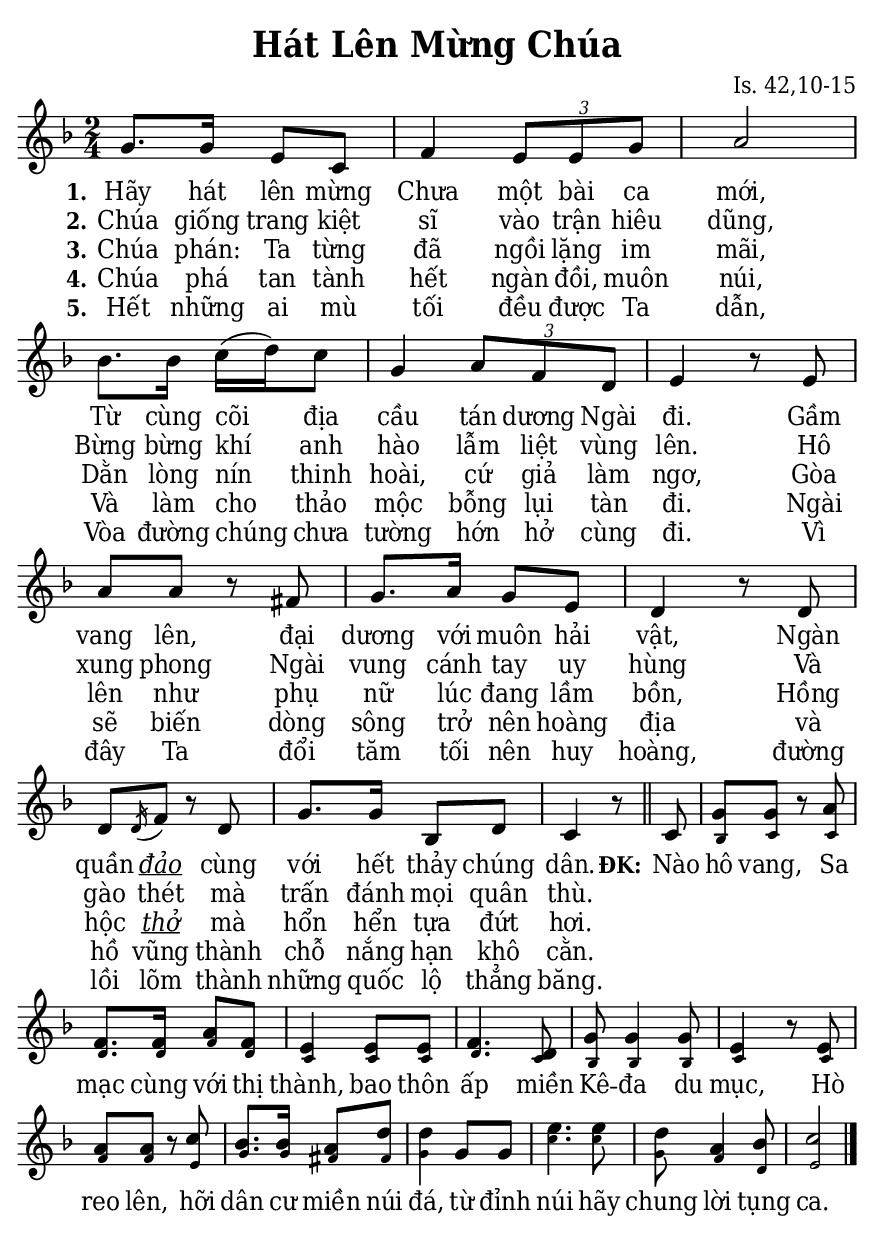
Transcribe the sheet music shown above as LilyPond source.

% Cài đặt chung\
\version "2.22.1"
\include "english.ly"

\header {
  title = "Hát Lên Mừng Chúa"
  composer = "Is. 42,10-15"
  %arranger = "Lm. Kim Long"
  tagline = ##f
}

% Nhạc phiên khúc
nhacPhienKhucSop = \relative c'' {
  g8. g16 e8 c |
  f4 \tuplet 3/2 { e8 e g } |
  a2 |
  bf8. bf16 c (d) c8 |
  g4 \tuplet 3/2 { a8 f d } |
  e4 r8 e |
  a a r fs |
  g8. a16 g8 e |
  d4 r8 d |
  d \slashedGrace { d16 ( } f8) r d |
  g8. g16 bf,8 d |
  c4 r8 \bar "||"
  
  c |
  g' g r a |
  f8. f16 a8 f |
  e4 e8 e |
  f4. d8 |
  g g4 g8 |
  e4 r8 e |
  a a r c |
  bf8. bf16 a8 d |
  d4 g,8 g |
  e'4. e8 |
  d a4 bf8 |
  c2 \bar "|."
}

nhacPhienKhucAlto = \relative c' {
  R2*11
  r4.
  c8 |
  bf c r c |
  d8. d16 f8 d |
  c4 c8 c |
  d4. c8 |
  bf bf4 bf8 |
  c4 r8 c |
  f f r e |
  g8. g16 fs8 fs |
  g4 g8 g |
  c4. c8 |
  g8 f4 d8 |
  e2
}

% Lời phiên khúc
loiPhienKhucSop = \lyrics {
  <<
    {
      \set stanza = "1."
      Hãy hát lên mừng Chưa một bài ca mới,
      Từ cùng cõi địa cầu tán dương Ngài đi.
      Gầm vang lên, đại dương với muôn hải vật,
      Ngàn quần \markup { \italic \underline "đảo" }
      cùng với hết thảy chúng dân.
    }
    \new Lyrics {
	    \set associatedVoice = "beSop"
	    \set stanza = "2."
	    Chúa giống trang kiệt sĩ vào trận hiêu dũng,
	    Bừng bừng khí anh hào lẫm liệt vùng lên.
	    Hô xung phong Ngài vung cánh tay uy hùng
	    Và gào thét mà trấn đánh mọi quân thù.
    }
    \new Lyrics {
	    \set associatedVoice = "beSop"
	    \set stanza = "3."
	    Chúa phán: Ta từng đã ngồi lặng im mãi,
	    Dằn lòng nín thinh hoài, cứ giả làm ngơ,
	    Gòa lên như phụ nữ lúc đang lầm bồn,
	    Hồng hộc \markup { \italic \underline "thở" }
	    mà hổn hển tựa đứt hơi.
    }
    \new Lyrics {
	    \set associatedVoice = "beSop"
	    \set stanza = "4."
	    Chúa phá tan tành hết ngàn đồi, muôn núi,
	    Và làm cho thảo mộc bỗng lụi tàn đi.
	    Ngài sẽ biến dòng sông trở nên hoàng địa
	    và hồ vũng thành chỗ nắng hạn khô cằn.
    }
    \new Lyrics {
	    \set associatedVoice = "beSop"
	    \set stanza = "5."
	    Hết những ai mù tối đều được Ta dẫn,
	    Vòa đường chúng chưa tường hớn hở cùng đi.
	    Vì đây Ta đổi tăm tối nên huy hoàng,
	    đường lồi lõm thành những quốc lộ thẳng băng.
    }
  >>
  \set stanza = "ĐK:"
  Nào hô vang, Sa mạc cùng với thị thành,
  bao thôn ấp miền Kê -- đa du mục,
  Hò reo lên, hỡi dân cư miền núi đá,
  từ đỉnh núi hãy chung lời tụng ca.
}

% Dàn trang
\paper {
  #(set-paper-size "a5")
  top-margin = 3\mm
  bottom-margin = 3\mm
  left-margin = 3\mm
  right-margin = 3\mm
  indent = #0
  #(define fonts
	 (make-pango-font-tree "Deja Vu Serif Condensed"
	 		       "Deja Vu Serif Condensed"
			       "Deja Vu Serif Condensed"
			       (/ 20 20)))
  print-page-number = ##f
  page-count = 1
}

TongNhip = {
  \key f \major \time 2/4
  \set Timing.beamExceptions = #'()
  \set Timing.baseMoment = #(ly:make-moment 1/4)
}

% Đổi kích thước nốt cho bè phụ
notBePhu =
#(define-music-function (font-size music) (number? ly:music?)
   (for-some-music
     (lambda (m)
       (if (music-is-of-type? m 'rhythmic-event)
           (begin
             (set! (ly:music-property m 'tweaks)
                   (cons `(font-size . ,font-size)
                         (ly:music-property m 'tweaks)))
             #t)
           #f))
     music)
   music)

\score {
  \new ChoirStaff <<
    \new Staff \with {
        \consists "Merge_rests_engraver"
        printPartCombineTexts = ##f
      }
      <<
      \new Voice \TongNhip \partCombine 
        \nhacPhienKhucSop
        \notBePhu -3 { \nhacPhienKhucAlto }
      \new NullVoice = beSop \nhacPhienKhucSop
      \new Lyrics \lyricsto beSop \loiPhienKhucSop
      >>
  >>
  \layout {
    %\override Staff.TimeSignature.transparent = ##t
    \override Lyrics.LyricSpace.minimum-distance = #0.5
    \override LyricHyphen.minimum-distance = #0.8
    \override Score.BarNumber.break-visibility = ##(#f #f #f)
    \override Score.SpacingSpanner.uniform-stretching = ##t
  } 
}
